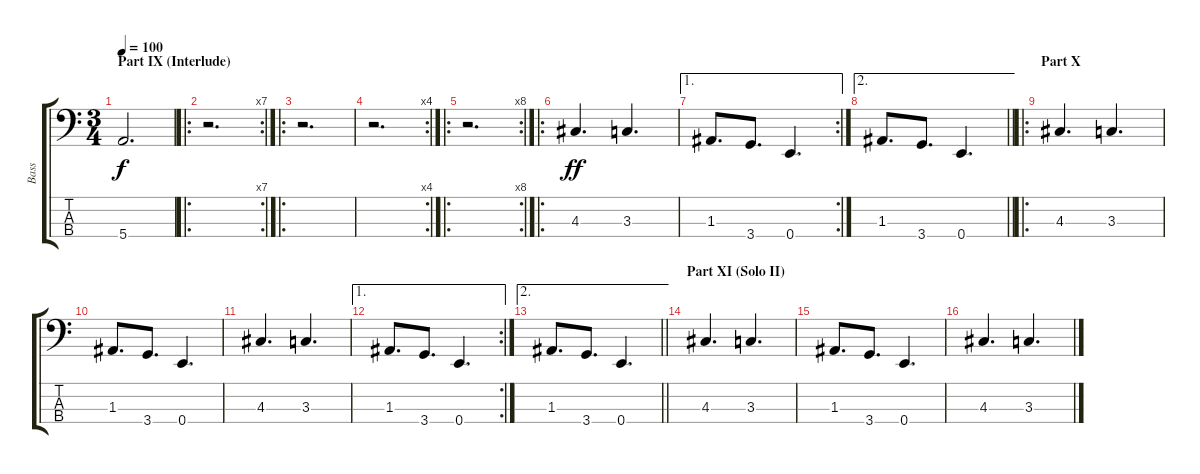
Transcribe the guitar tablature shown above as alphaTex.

\track ("Bass" "Bass") {instrument electricbassfinger}
\staff {score tabs}
\tuning (G2 D2 A1 E1) {hide}
\ts (3 4)
\section ("" "Part IX (Interlude)")
\tempo 100
\clef f4
\ks c
5.4{t}.2{d dy f volume 0} |
\ro
\rc 7
r.2{d} |
\ro
r.2{d} |
\rc 4
r.2{d} |
\ro
\rc 8
r.2{d} |
\ro
4.3.4{d dy ff volume 14} 3.3.4{d} |
\ae 1
\rc 2
1.3.8{d} 3.4.8{d} 0.4.4{d} |
\ae 2
\barLineRight lightlight
1.3.8{d} 3.4.8{d} 0.4.4{d} |
\ro
\section ("" "Part X")
4.3.4{d} 3.3.4{d} |
1.3.8{d} 3.4.8{d} 0.4.4{d} |
4.3.4{d} 3.3.4{d} |
\ae 1
\rc 2
1.3.8{d} 3.4.8{d} 0.4.4{d} |
\ae 2
\barLineRight lightlight
1.3.8{d} 3.4.8{d} 0.4.4{d} |
\section ("" "Part XI (Solo II)")
4.3.4{d} 3.3.4{d} |
1.3.8{d} 3.4.8{d} 0.4.4{d} |
4.3.4{d} 3.3.4{d}
